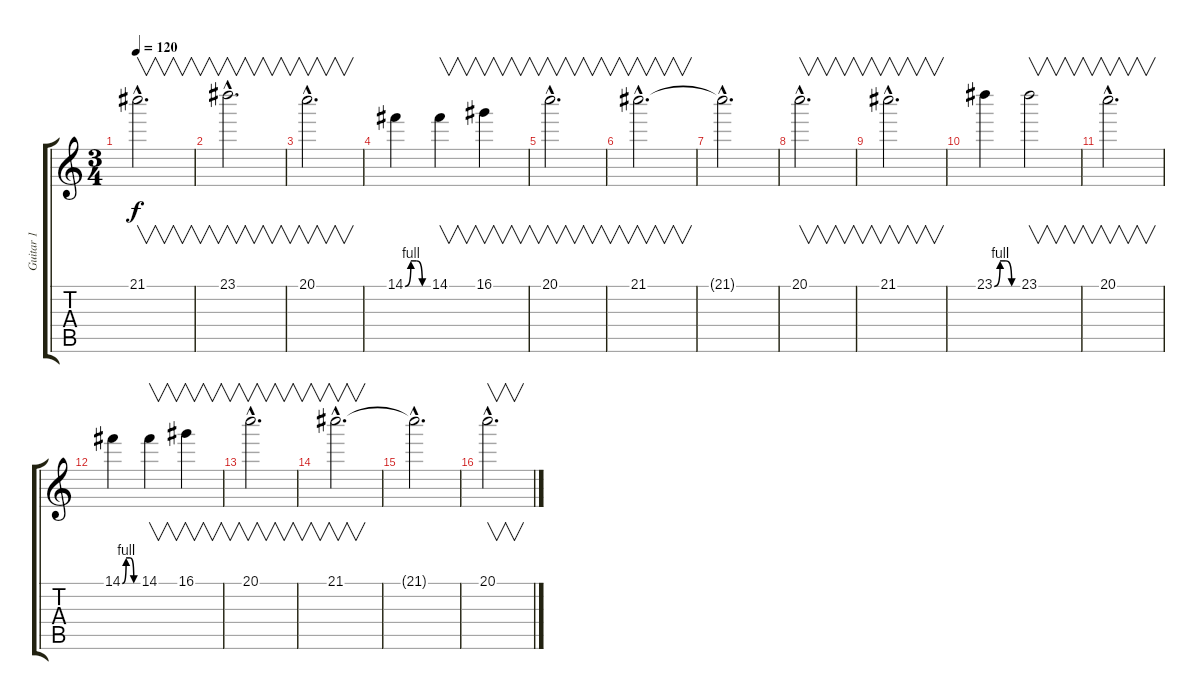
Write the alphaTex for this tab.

\track ("Guitar 1" "Guitar 1") {instrument distortionguitar}
\staff {score tabs}
\tuning (E4 B3 G3 D3 A2 E2) {hide}
\ts (3 4)
\tempo 120
\clef g2
\ks c
21.1{hac}.2{v d dy f} |
23.1{hac}.2{v d} |
20.1{hac}.2{v d} |
14.1{be (custom 0 0 15 4 30 4 45 0 60 0)}.4 14.1.4{v} 16.1.4{v} |
20.1{hac}.2{v d} |
21.1{hac}.2{v d} |
21.1{hac t}.2{d} |
20.1{hac}.2{v d} |
21.1{hac}.2{v d} |
23.1{be (custom 0 0 15 4 30 4 45 0 60 0)}.4 23.1.2{v} |
20.1{hac}.2{v d} |
14.1{be (custom 0 0 15 4 30 4 45 0 60 0)}.4 14.1.4{v} 16.1.4{v} |
20.1{hac}.2{v d} |
21.1{hac}.2{v d} |
21.1{hac t}.2{d} |
20.1{hac}.2{v d}
